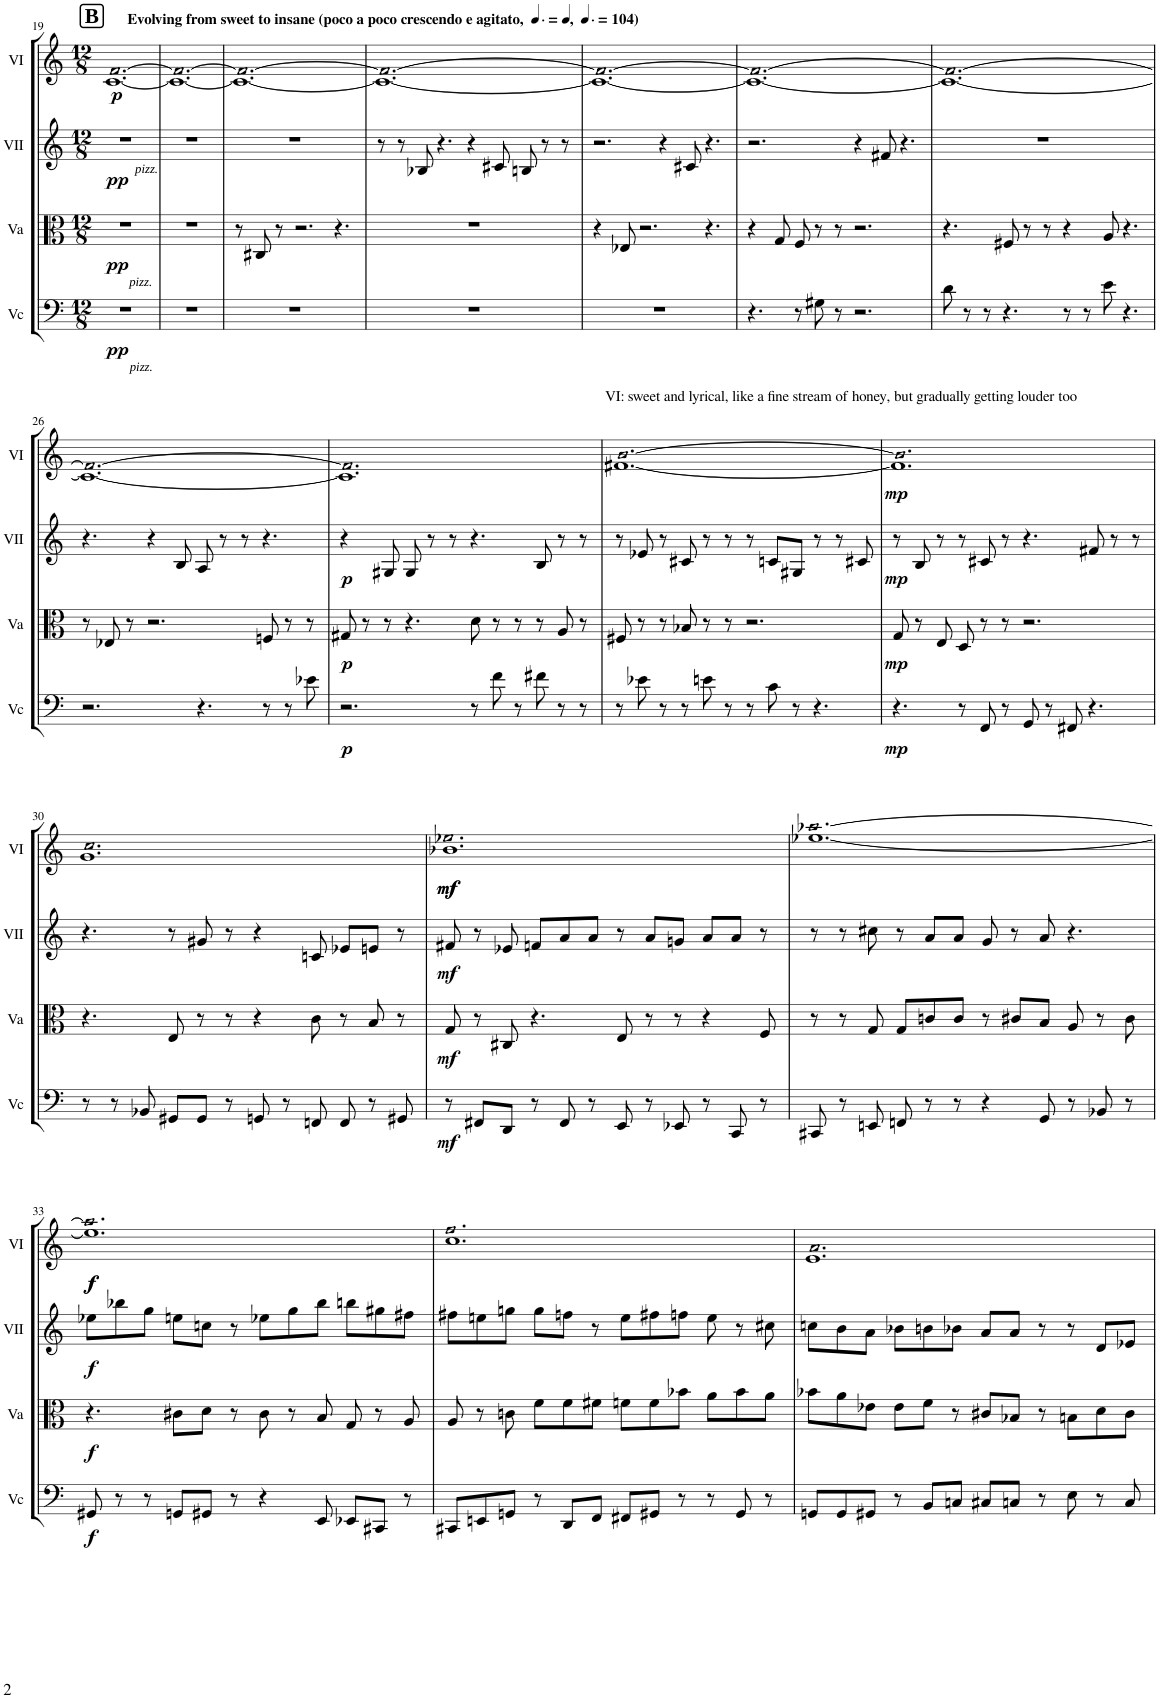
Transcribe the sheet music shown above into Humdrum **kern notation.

**kern	**dynam	**kern	**dynam	**kern	**dynam	**kern	**dynam
*part4	*part4	*part3	*part3	*part2	*part2	*part1	*part1
*staff4	*staff4	*staff3	*staff3	*staff2	*staff2	*staff1	*staff1
*I"Vc	*	*I"Va	*	*I"VII	*	*I"VI	*
*I'Vc	*	*I'Va	*	*I'VII	*	*I'VI	*
!!LO:PB:g=z
*clefF4	*	*clefC3	*	*clefG2	*	*clefG2	*
*k[]	*	*k[]	*	*k[]	*	*k[]	*
*M12/8	*	*M12/8	*	*M12/8	*	*M12/8	*
!!LO:REH:place=s1:a:B:cj:fs=14.284:t=B
=19	=19	=19	=19	=19	=19	=19	=19
!	!	!	!	!	!	!LO:TX:a:B:t=Evolving from sweet to insane (poco a poco crescendo e agitato,	!
!	!	!	!	!	!	!LO:TX:a:t=[quarter]	!
!	!	!	!	!	!	!LO:TX:a:t== 104)	!
!	!	!	!	!LO:TX:b:i:t=pizz.	!	!	!
!	!	!LO:TX:b:i:t=pizz.	!	!	!	!	!
!LO:TX:b:i:t=pizz.	!	!	!	!	!	!	!
!	!LO:DY:b	!	!LO:DY:b	!	!LO:DY:b	!LO:N:n=2:head=open	!LO:DY:b
1.r	pp	1.r	pp	1.r	pp	[1.c [1.f	p
=20	=20	=20	=20	=20	=20	=20	=20
!	!	!	!	!	!	!LO:N:n=2:head=open	!
1.r	.	1.r	.	1.r	.	1.c_ 1.f_	.
=21	=21	=21	=21	=21	=21	=21	=21
!	!	!	!	!	!	!LO:N:n=2:head=open	!
1.r	.	8r	.	1.r	.	1.c_ 1.f_	.
.	.	8C#X/	.	.	.	.	.
.	.	8r	.	.	.	.	.
.	.	2.r	.	.	.	.	.
.	.	4.r	.	.	.	.	.
=22	=22	=22	=22	=22	=22	=22	=22
!	!	!	!	!	!	!LO:N:n=2:head=open	!
1.r	.	1.r	.	8r	.	1.c_ 1.f_	.
.	.	.	.	8r	.	.	.
.	.	.	.	8B-X/	.	.	.
.	.	.	.	4.r	.	.	.
.	.	.	.	4r	.	.	.
.	.	.	.	8c#X/	.	.	.
.	.	.	.	8Bn/	.	.	.
.	.	.	.	8r	.	.	.
.	.	.	.	8r	.	.	.
=23	=23	=23	=23	=23	=23	=23	=23
!	!	!	!	!	!	!LO:N:n=2:head=open	!
1.r	.	4r	.	2.r	.	1.c_ 1.f_	.
.	.	8E-X/	.	.	.	.	.
.	.	2.r	.	.	.	.	.
.	.	.	.	4r	.	.	.
.	.	.	.	8c#X/	.	.	.
.	.	4.r	.	4.r	.	.	.
=24	=24	=24	=24	=24	=24	=24	=24
!	!	!	!	!	!	!LO:N:n=2:head=open	!
4.r	.	4r	.	2.r	.	1.c_ 1.f_	.
.	.	8G/	.	.	.	.	.
8r	.	8F/	.	.	.	.	.
8G#X\	.	8r	.	.	.	.	.
8r	.	8r	.	.	.	.	.
2.r	.	2.r	.	4r	.	.	.
.	.	.	.	8f#X/	.	.	.
.	.	.	.	4.r	.	.	.
=25	=25	=25	=25	=25	=25	=25	=25
!	!	!	!	!	!	!LO:N:n=2:head=open	!
8d\	.	4.r	.	1.r	.	1.c_ 1.f_	.
8r	.	.	.	.	.	.	.
8r	.	.	.	.	.	.	.
4.r	.	8F#X/	.	.	.	.	.
.	.	8r	.	.	.	.	.
.	.	8r	.	.	.	.	.
8r	.	4r	.	.	.	.	.
8r	.	.	.	.	.	.	.
8e\	.	8A/	.	.	.	.	.
4.r	.	4.r	.	.	.	.	.
!!LO:LB:g=z
=26	=26	=26	=26	=26	=26	=26	=26
!	!	!	!	!	!	!LO:N:n=2:head=open	!
2.r	.	8r	.	4.r	.	1.c_ 1.f_	.
.	.	8E-X/	.	.	.	.	.
.	.	8r	.	.	.	.	.
.	.	2.r	.	4r	.	.	.
.	.	.	.	8B/	.	.	.
4.r	.	.	.	8A/	.	.	.
.	.	.	.	8r	.	.	.
.	.	.	.	8r	.	.	.
8r	.	8Fn/	.	4.r	.	.	.
8r	.	8r	.	.	.	.	.
8e-X\	.	8r	.	.	.	.	.
=27	=27	=27	=27	=27	=27	=27	=27
!	!LO:DY:b	!	!LO:DY:b	!	!LO:DY:b	!LO:N:n=2:head=open	!
2.r	p	8G#X/	p	4r	p	1.c] 1.f]	.
.	.	8r	.	.	.	.	.
.	.	8r	.	8G#X/	.	.	.
.	.	4.r	.	8G#/	.	.	.
.	.	.	.	8r	.	.	.
.	.	.	.	8r	.	.	.
8r	.	8d\	.	4.r	.	.	.
8f\	.	8r	.	.	.	.	.
8r	.	8r	.	.	.	.	.
8f#X\	.	8r	.	8B/	.	.	.
8r	.	8A/	.	8r	.	.	.
8r	.	8r	.	8r	.	.	.
=28	=28	=28	=28	=28	=28	=28	=28
!	!	!	!	!	!	!LO:TX:a:t=VI&colon; sweet and lyrical, like a fine stream of honey, but gradually getting louder too	!
!	!	!	!	!	!	!LO:N:n=2:head=open	!
8r	.	8F#X/	.	8r	.	[1.f#X [1.b	.
8e-X\	.	8r	.	8e-X/	.	.	.
8r	.	8r	.	8r	.	.	.
8r	.	8B-X/	.	8c#X/	.	.	.
8en\	.	8r	.	8r	.	.	.
8r	.	8r	.	8r	.	.	.
8r	.	2.r	.	8r	.	.	.
8c\	.	.	.	8cn/L	.	.	.
8r	.	.	.	8G#X/J	.	.	.
4.r	.	.	.	8r	.	.	.
.	.	.	.	8r	.	.	.
.	.	.	.	8c#X/	.	.	.
=29	=29	=29	=29	=29	=29	=29	=29
!	!LO:DY:b	!	!LO:DY:b	!	!LO:DY:b	!LO:N:n=2:head=open	!LO:DY:b
4.r	mp	8G/	mp	8r	mp	1.f#] 1.b]	mp
.	.	8r	.	8B/	.	.	.
.	.	8E/	.	8r	.	.	.
8r	.	8D/	.	8r	.	.	.
8FF/	.	8r	.	8c#X/	.	.	.
8r	.	8r	.	8r	.	.	.
8GG/	.	2.r	.	4.r	.	.	.
8r	.	.	.	.	.	.	.
8FF#X/	.	.	.	.	.	.	.
4.r	.	.	.	8f#X/	.	.	.
.	.	.	.	8r	.	.	.
.	.	.	.	8r	.	.	.
!!LO:LB:g=z
=30	=30	=30	=30	=30	=30	=30	=30
!	!	!	!	!	!	!LO:N:n=2:head=open	!
8r	.	4.r	.	4.r	.	1.g 1.cc	.
8r	.	.	.	.	.	.	.
8BB-X/	.	.	.	.	.	.	.
8GG#X/L	.	8E/	.	8r	.	.	.
8GG#/J	.	8r	.	8g#X/	.	.	.
8r	.	8r	.	8r	.	.	.
8GGn/	.	4r	.	4r	.	.	.
8r	.	.	.	.	.	.	.
8FFn/	.	8c\	.	8cn/	.	.	.
8FF/	.	8r	.	8e-X/L	.	.	.
8r	.	8B/	.	8en/J	.	.	.
8GG#X/	.	8r	.	8r	.	.	.
=31	=31	=31	=31	=31	=31	=31	=31
!	!LO:DY:b	!	!LO:DY:b	!	!LO:DY:b	!LO:N:n=2:head=open	!LO:DY:b
!	!	!	!	!	!	!	!LO:DY:n=1:b
8r	mf	8G/	mf	8f#X/	mf	1.b-X 1.ee-X	mf mf
8FF#X/L	.	8r	.	8r	.	.	.
8DD/J	.	8C#X/	.	8e-X/	.	.	.
8r	.	4.r	.	8fn/L	.	.	.
8FF#/	.	.	.	8a/	.	.	.
8r	.	.	.	8a/J	.	.	.
8EE/	.	8E/	.	8r	.	.	.
8r	.	8r	.	8a/L	.	.	.
8EE-X/	.	8r	.	8gn/J	.	.	.
8r	.	4r	.	8a/L	.	.	.
8CC/	.	.	.	8a/J	.	.	.
8r	.	8F/	.	8r	.	.	.
=32	=32	=32	=32	=32	=32	=32	=32
!	!	!	!	!	!	!LO:N:n=2:head=open	!
8CC#X/	.	8r	.	8r	.	[1.ee-X [1.aa-X	.
8r	.	8r	.	8r	.	.	.
8EEn/	.	8G/	.	8cc#X\	.	.	.
8FFn/	.	8G/L	.	8r	.	.	.
8r	.	8cn/	.	8a/L	.	.	.
8r	.	8c/J	.	8a/J	.	.	.
4r	.	8r	.	8g/	.	.	.
.	.	8c#X/L	.	8r	.	.	.
8GG/	.	8B/J	.	8a/	.	.	.
8r	.	8A/	.	4.r	.	.	.
8BB-X/	.	8r	.	.	.	.	.
8r	.	8c#\	.	.	.	.	.
!!LO:LB:g=z
=33	=33	=33	=33	=33	=33	=33	=33
!	!LO:DY:b	!	!LO:DY:b	!	!LO:DY:b	!LO:N:n=2:head=open	!LO:DY:b
!	!	!	!	!	!	!	!LO:DY:n=1:b
8GG#X/	f	4.r	f	8ee-X\L	f	1.ee-] 1.aa-]	f f
8r	.	.	.	8bb-X\	.	.	.
8r	.	.	.	8gg\J	.	.	.
8GGn/L	.	8c#X\L	.	8een\L	.	.	.
8GG#X/J	.	8d\J	.	8ccn\J	.	.	.
8r	.	8r	.	8r	.	.	.
4r	.	8c#\	.	8ee-X\L	.	.	.
.	.	8r	.	8gg\	.	.	.
8EE/	.	8B/	.	8bb-\J	.	.	.
8EE-X/L	.	8G/	.	8bbn\L	.	.	.
8CC#X/J	.	8r	.	8gg#X\	.	.	.
8r	.	8A/	.	8ff#X\J	.	.	.
=34	=34	=34	=34	=34	=34	=34	=34
!	!	!	!	!	!	!LO:N:n=2:head=open	!
8CC#X/L	.	8A/	.	8ff#X\L	.	1.cc 1.ff	.
8EEn/	.	8r	.	8een\	.	.	.
8GGn/J	.	8cn\	.	8ggn\J	.	.	.
8r	.	8f\L	.	8gg\L	.	.	.
8DD/L	.	8f\	.	8ffn\J	.	.	.
8FF/J	.	8f#X\J	.	8r	.	.	.
8FF#X/L	.	8fn\L	.	8ee\L	.	.	.
8GG#X/J	.	8f\	.	8ff#X\	.	.	.
8r	.	8b-X\J	.	8ffn\J	.	.	.
8r	.	8a\L	.	8ee\	.	.	.
8GG#/	.	8b-\	.	8r	.	.	.
8r	.	8a\J	.	8cc#X\	.	.	.
=35	=35	=35	=35	=35	=35	=35	=35
!	!	!	!	!	!	!LO:N:n=2:head=open	!
8GGn/L	.	8b-X\L	.	8ccn\L	.	1.e 1.a	.
8GG/	.	8a\	.	8b\	.	.	.
8GG#X/J	.	8e-X\J	.	8a\J	.	.	.
8r	.	8e-\L	.	8b-X\L	.	.	.
8BB/L	.	8f\J	.	8bn\	.	.	.
8Cn/J	.	8r	.	8b-X\J	.	.	.
8C#X/L	.	8c#X/L	.	8a/L	.	.	.
8Cn/J	.	8B-X/J	.	8a/J	.	.	.
8r	.	8r	.	8r	.	.	.
8E\	.	8Bn\L	.	8r	.	.	.
8r	.	8d\	.	8d/L	.	.	.
8C/	.	8c#\J	.	8e-X/J	.	.	.
=	=	=	=	=	=	=	=
*-	*-	*-	*-	*-	*-	*-	*-
